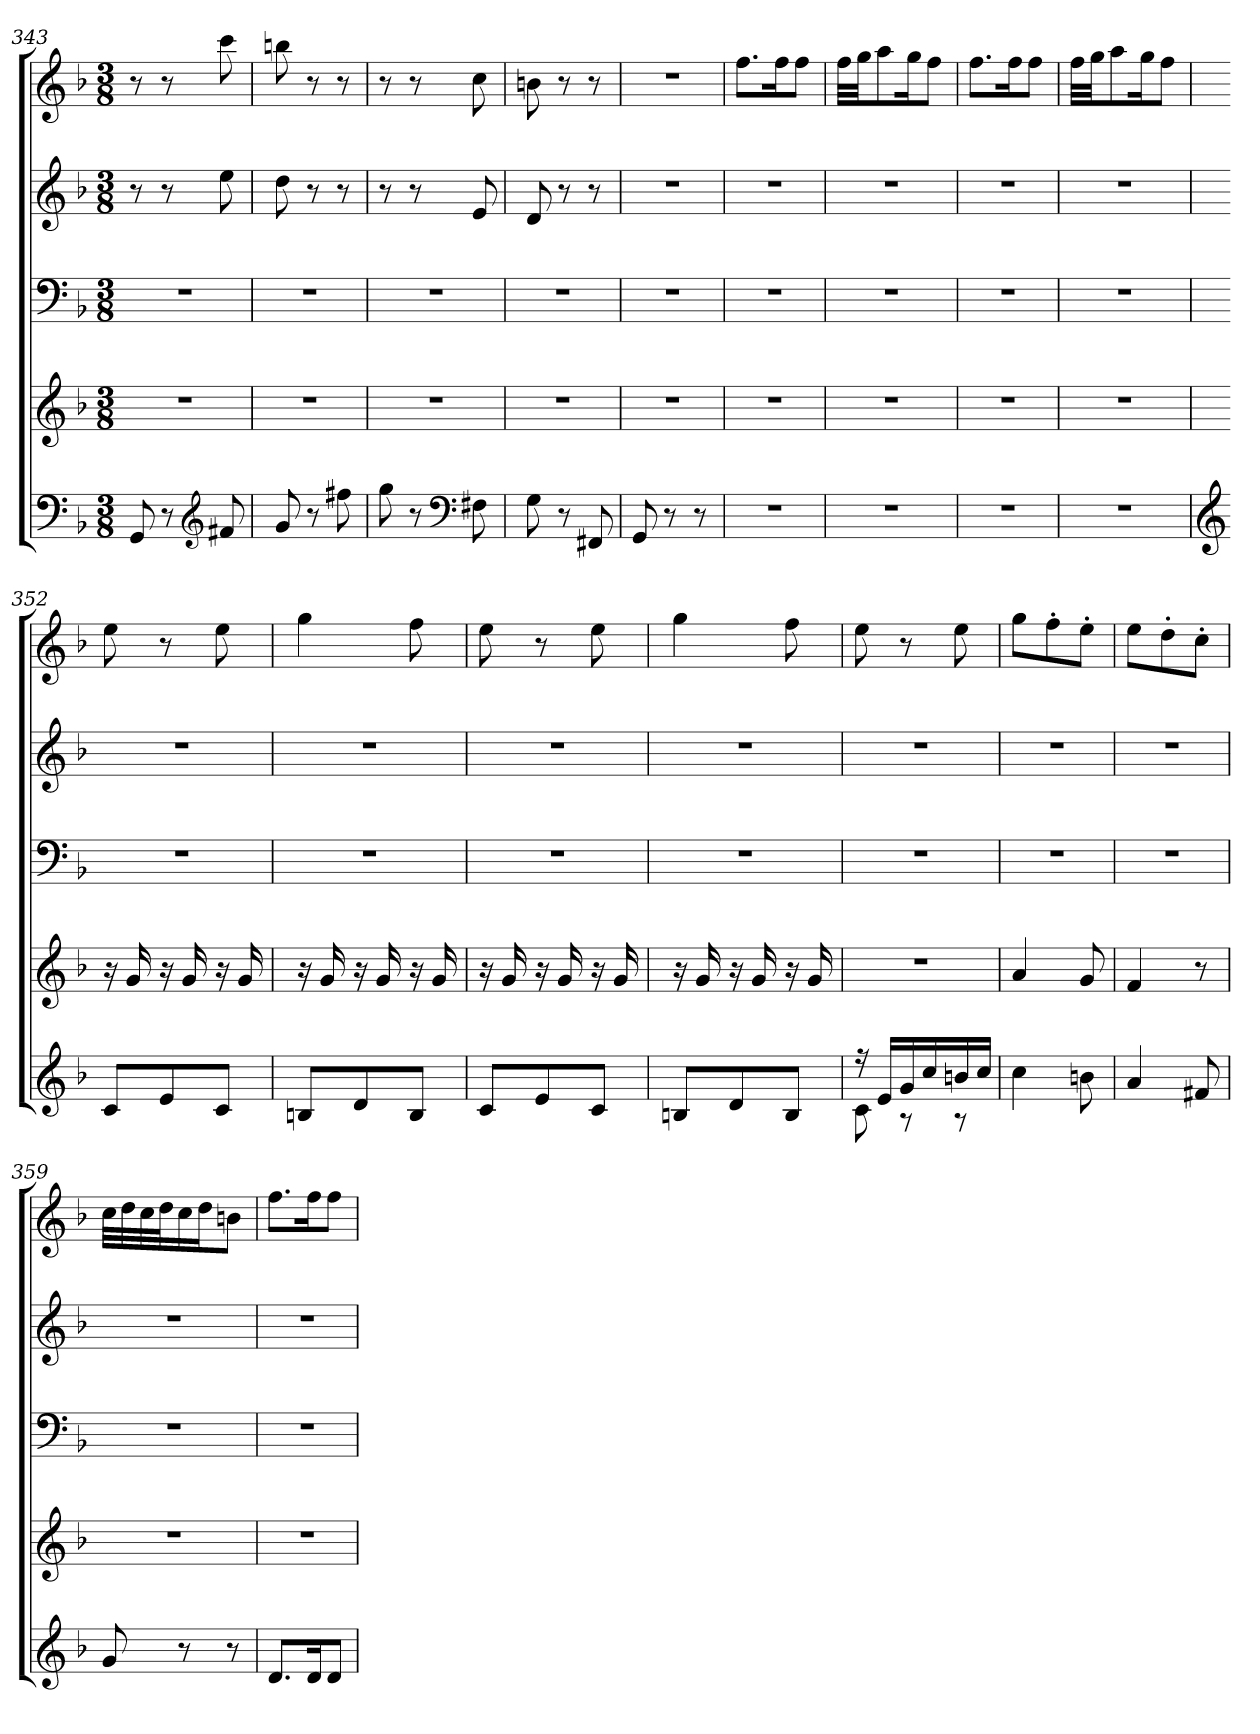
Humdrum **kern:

**kern	**kern	**kern	**kern	**kern
*part5	*part4	*part3	*part2	*part1
*staff5	*staff4	*staff3	*staff2	*staff1
*clefF4	*clefG2	*clefF4	*clefG2	*clefG2
*k[b-]	*k[b-]	*k[b-]	*k[b-]	*k[b-]
*M3/8	*M3/8	*M3/8	*M3/8	*M3/8
*MM152	*MM152	*MM152	*MM152	*MM152
=343	=343	=343	=343	=343
8GG/	4.r	4.r	8r	8r
8r	.	.	8r	8r
*clefG2	*	*	*	*
8f#X/	.	.	8ee\	8ccc\
=344	=344	=344	=344	=344
*	*	*	*	*MM152
8g/	4.r	4.r	8dd\	8bbn\
8r	.	.	8r	8r
8ff#X\	.	.	8r	8r
=345	=345	=345	=345	=345
*	*	*	*	*MM152
8gg\	4.r	4.r	8r	8r
8r	.	.	8r	8r
*clefF4	*	*	*	*
8F#X\	.	.	8e/	8cc\
!!LO:LB:g=z
=346	=346	=346	=346	=346
*	*	*	*	*MM152
8G\	4.r	4.r	8d/	8bn\
8r	.	.	8r	8r
*	*	*	*	*MM143
8FF#X/	.	.	8r	8r
=347	=347	=347	=347	=347
8GG/	4.r	4.r	4.r	4.r
8r	.	.	.	.
8r	.	.	.	.
=348	=348	=348	=348	=348
*	*	*	*	*MM150
4.r	4.r	4.r	4.r	8.ff\L
.	.	.	.	16ff\K
.	.	.	.	8ff\J
=349	=349	=349	=349	=349
4.r	4.r	4.r	4.r	32ff\LLL
.	.	.	.	32gg\JJ
*	*	*	*	*MM123
.	.	.	.	8aa\
*	*	*	*	*MM150
.	.	.	.	16gg\K
.	.	.	.	8ff\J
=350	=350	=350	=350	=350
*	*	*	*	*MM150
4.r	4.r	4.r	4.r	8.ff\L
.	.	.	.	16ff\K
.	.	.	.	8ff\J
=351	=351	=351	=351	=351
4.r	4.r	4.r	4.r	32ff\LLL
.	.	.	.	32gg\JJ
*	*	*	*	*MM123
.	.	.	.	8aa\
*	*	*	*	*MM150
.	.	.	.	16gg\K
.	.	.	.	8ff\J
=352	=352	=352	=352	=352
*clefG2	*	*	*	*
*	*	*	*	*MM150
8c/L	16r	4.r	4.r	8ee\
.	16g/	.	.	.
8e/	16r	.	.	8r
.	16g/	.	.	.
8c/J	16r	.	.	8ee\
.	16g/	.	.	.
!!LO:PB:g=z
=353	=353	=353	=353	=353
8Bn/L	16r	4.r	4.r	4gg\
.	16g/	.	.	.
8d/	16r	.	.	.
.	16g/	.	.	.
8B/J	16r	.	.	8ff\
.	16g/	.	.	.
=354	=354	=354	=354	=354
8c/L	16r	4.r	4.r	8ee\
.	16g/	.	.	.
8e/	16r	.	.	8r
.	16g/	.	.	.
8c/J	16r	.	.	8ee\
.	16g/	.	.	.
=355	=355	=355	=355	=355
8Bn/L	16r	4.r	4.r	4gg\
.	16g/	.	.	.
8d/	16r	.	.	.
.	16g/	.	.	.
8B/J	16r	.	.	8ff\
.	16g/	.	.	.
=356	=356	=356	=356	=356
*^	*	*	*	*
16r	8c\	4.r	4.r	4.r	8ee\
16e/LL	.	.	.	.	.
16g/	8r	.	.	.	8r
16cc/	.	.	.	.	.
16bn/	8r	.	.	.	8ee\
16cc/JJ	.	.	.	.	.
*v	*v	*	*	*	*
=357	=357	=357	=357	=357
4cc\	4a/	4.r	4.r	8gg\L
.	.	.	.	8ff'\
8bn\	8g/	.	.	8ee'\J
=358	=358	=358	=358	=358
4a/	4f/	4.r	4.r	8ee\L
.	.	.	.	8dd'\
8f#X/	8r	.	.	8cc'\J
!!LO:LB:g=z
=359	=359	=359	=359	=359
8g/	4.r	4.r	4.r	32cc\LLL
.	.	.	.	32dd\
.	.	.	.	32cc\
.	.	.	.	32dd\J
8r	.	.	.	16cc\
.	.	.	.	16dd\J
8r	.	.	.	8bn\J
=360	=360	=360	=360	=360
*	*	*	*	*MM150
8.d/L	4.r	4.r	4.r	8.ff\L
16d/K	.	.	.	16ff\K
8d/J	.	.	.	8ff\J
=	=	=	=	=
*-	*-	*-	*-	*-
